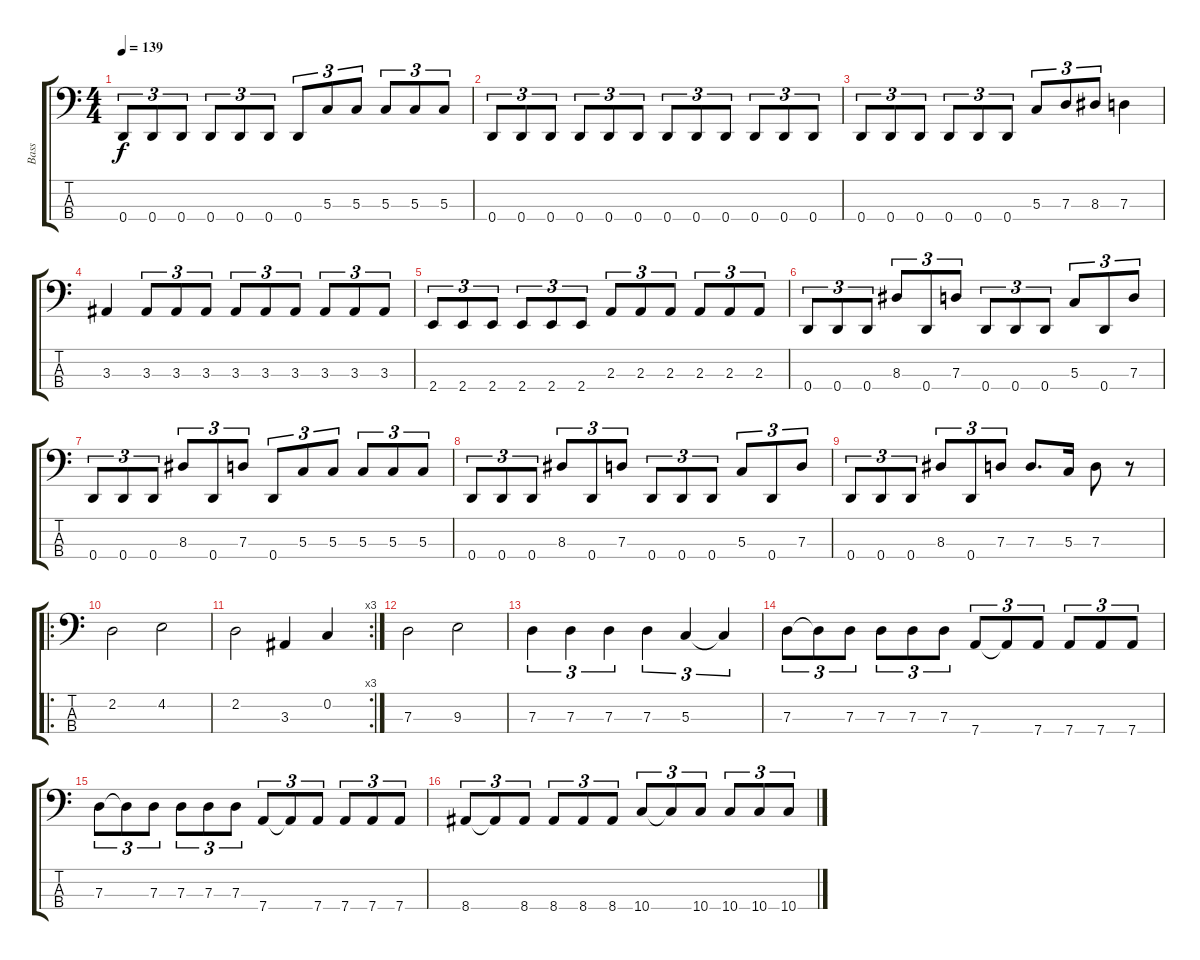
\track ("Bass" "Bass") {instrument electricbasspick}
\staff {score tabs}
\tuning (F2 C2 G1 D1) {hide}
\ts (4 4)
\tempo 139
\clef f4
\ks c
0.4.8{tu (3 2) dy f} 0.4.8{tu (3 2)} 0.4.8{tu (3 2)} 0.4.8{tu (3 2)} 0.4.8{tu (3 2)} 0.4.8{tu (3 2)} 0.4.8{tu (3 2)} 5.3.8{tu (3 2)} 5.3.8{tu (3 2)} 5.3.8{tu (3 2)} 5.3.8{tu (3 2)} 5.3.8{tu (3 2)} |
0.4.8{tu (3 2)} 0.4.8{tu (3 2)} 0.4.8{tu (3 2)} 0.4.8{tu (3 2)} 0.4.8{tu (3 2)} 0.4.8{tu (3 2)} 0.4.8{tu (3 2)} 0.4.8{tu (3 2)} 0.4.8{tu (3 2)} 0.4.8{tu (3 2)} 0.4.8{tu (3 2)} 0.4.8{tu (3 2)} |
0.4.8{tu (3 2)} 0.4.8{tu (3 2)} 0.4.8{tu (3 2)} 0.4.8{tu (3 2)} 0.4.8{tu (3 2)} 0.4.8{tu (3 2)} 5.3.8{tu (3 2)} 7.3.8{tu (3 2)} 8.3.8{tu (3 2)} 7.3.4 |
3.3.4 3.3.8{tu (3 2)} 3.3.8{tu (3 2)} 3.3.8{tu (3 2)} 3.3.8{tu (3 2)} 3.3.8{tu (3 2)} 3.3.8{tu (3 2)} 3.3.8{tu (3 2)} 3.3.8{tu (3 2)} 3.3.8{tu (3 2)} |
2.4.8{tu (3 2)} 2.4.8{tu (3 2)} 2.4.8{tu (3 2)} 2.4.8{tu (3 2)} 2.4.8{tu (3 2)} 2.4.8{tu (3 2)} 2.3.8{tu (3 2)} 2.3.8{tu (3 2)} 2.3.8{tu (3 2)} 2.3.8{tu (3 2)} 2.3.8{tu (3 2)} 2.3.8{tu (3 2)} |
0.4.8{tu (3 2)} 0.4.8{tu (3 2)} 0.4.8{tu (3 2)} 8.3.8{tu (3 2)} 0.4.8{tu (3 2)} 7.3.8{tu (3 2)} 0.4.8{tu (3 2)} 0.4.8{tu (3 2)} 0.4.8{tu (3 2)} 5.3.8{tu (3 2)} 0.4.8{tu (3 2)} 7.3.8{tu (3 2)} |
0.4.8{tu (3 2)} 0.4.8{tu (3 2)} 0.4.8{tu (3 2)} 8.3.8{tu (3 2)} 0.4.8{tu (3 2)} 7.3.8{tu (3 2)} 0.4.8{tu (3 2)} 5.3.8{tu (3 2)} 5.3.8{tu (3 2)} 5.3.8{tu (3 2)} 5.3.8{tu (3 2)} 5.3.8{tu (3 2)} |
0.4.8{tu (3 2)} 0.4.8{tu (3 2)} 0.4.8{tu (3 2)} 8.3.8{tu (3 2)} 0.4.8{tu (3 2)} 7.3.8{tu (3 2)} 0.4.8{tu (3 2)} 0.4.8{tu (3 2)} 0.4.8{tu (3 2)} 5.3.8{tu (3 2)} 0.4.8{tu (3 2)} 7.3.8{tu (3 2)} |
0.4.8{tu (3 2)} 0.4.8{tu (3 2)} 0.4.8{tu (3 2)} 8.3.8{tu (3 2)} 0.4.8{tu (3 2)} 7.3.8{tu (3 2)} 7.3.8{d} 5.3.16 7.3.8 r.8 |
\ro
2.2.2 4.2.2 |
\rc 3
2.2.2 3.3.4 0.2.4 |
7.3.2 9.3.2 |
7.3.4{tu (3 2)} 7.3.4{tu (3 2)} 7.3.4{tu (3 2)} 7.3.4{tu (3 2)} 5.3.4{tu (3 2)} 5.3{t}.4{tu (3 2)} |
7.3.8{tu (3 2)} 7.3{t}.8{tu (3 2)} 7.3.8{tu (3 2)} 7.3.8{tu (3 2)} 7.3.8{tu (3 2)} 7.3.8{tu (3 2)} 7.4.8{tu (3 2)} 7.4{t}.8{tu (3 2)} 7.4.8{tu (3 2)} 7.4.8{tu (3 2)} 7.4.8{tu (3 2)} 7.4.8{tu (3 2)} |
7.3.8{tu (3 2)} 7.3{t}.8{tu (3 2)} 7.3.8{tu (3 2)} 7.3.8{tu (3 2)} 7.3.8{tu (3 2)} 7.3.8{tu (3 2)} 7.4.8{tu (3 2)} 7.4{t}.8{tu (3 2)} 7.4.8{tu (3 2)} 7.4.8{tu (3 2)} 7.4.8{tu (3 2)} 7.4.8{tu (3 2)} |
8.4.8{tu (3 2)} 8.4{t}.8{tu (3 2)} 8.4.8{tu (3 2)} 8.4.8{tu (3 2)} 8.4.8{tu (3 2)} 8.4.8{tu (3 2)} 10.4.8{tu (3 2)} 10.4{t}.8{tu (3 2)} 10.4.8{tu (3 2)} 10.4.8{tu (3 2)} 10.4.8{tu (3 2)} 10.4.8{tu (3 2)}
